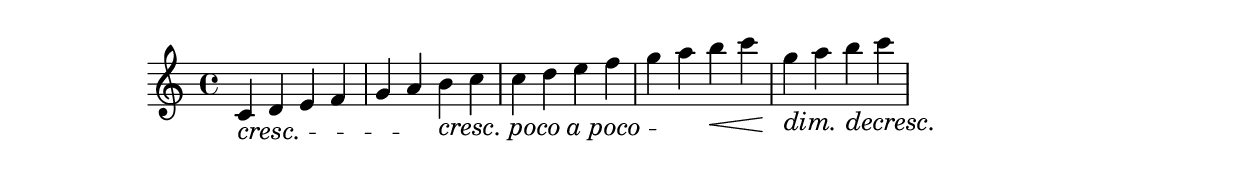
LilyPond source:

% Do not edit this file; it is automatically
% generated from Documentation/snippets/new
% This file is in the public domain.
%% Note: this file works from version 2.13.20
\version "2.13.29"

\header {
%% Translation of GIT committish: 0b55335aeca1de539bf1125b717e0c21bb6fa31b

  texidoces = "
Los objetos de extensión \cresc, \dim y \decresc ahora se pueden
redefinir como operadores postfijos y producir un solo objeto de
extensión de texto.  La definición de extensores personalizados
también es fácil.  Se pueden mezclar con facilidad los crescendi
textuales y en forma de reguladores. \< y \> producen reguladores
gráficos de forma predeterminada, \cresc etc. producen elementos
extensores de texto de forma predeterminada.

"

  doctitlees = "Objetos extensores de texto postfijos para dinámica"

  lsrtags = "expressive-marks, tweaks-and-overrides"
  texidoc = "The \cresc, \dim and \decresc spanners can now be redefined as
postfix operators and produce one text spanner.  Defining custom spanners is
also easy.  Hairpin and text crescendi can be easily mixed. \< and \> produce
hairpins by default, \cresc etc. produce text spanners by default.
"
  doctitle = "Dynamics text spanner postfix"
} % begin verbatim


% Some sample text dynamic spanners, to be used as postfix operators
crpoco =
#(make-music 'CrescendoEvent
             'span-direction START
             'span-type 'text
             'span-text "cresc. poco a poco")
% Redefine the existing \cresc, \dim and \decresc commands to use postfix syntax
cresc =
#(make-music 'CrescendoEvent
             'span-direction START
             'span-type 'text
             'span-text "cresc.")
dim =
#(make-music 'DecrescendoEvent
             'span-direction START
             'span-type 'text
             'span-text "dim.")
decresc =
#(make-music 'DecrescendoEvent
             'span-direction START
             'span-type 'text
             'span-text "decresc.")

\relative c' {
  c4\cresc d4 e4 f4 |
  g4 a4\! b4\crpoco c4 |
  c4 d4 e4 f4 |
  g4 a4\! b4\< c4 |
  g4\dim a4 b4\decresc c4\!
}

